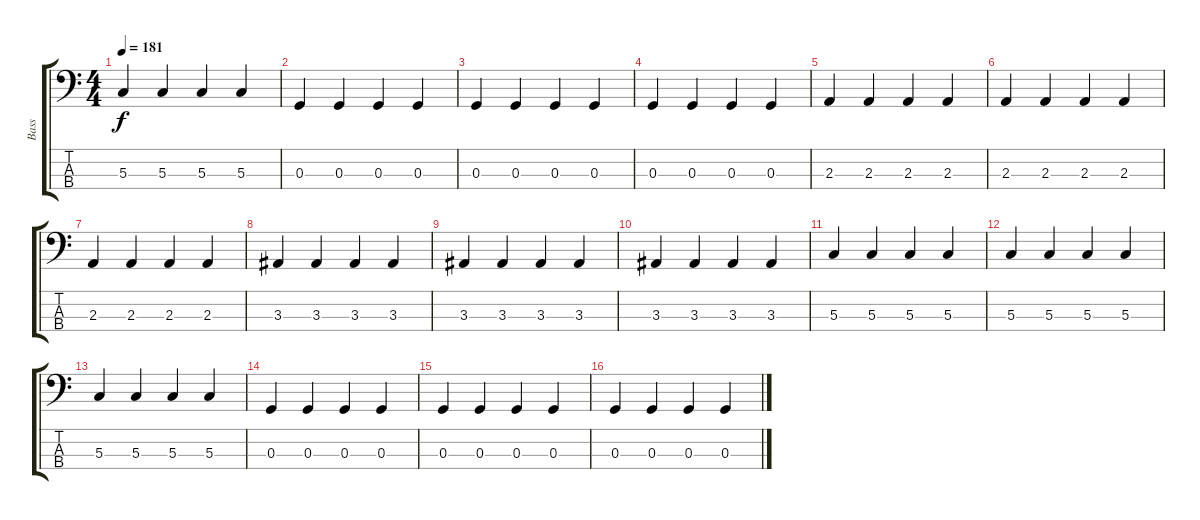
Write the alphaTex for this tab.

\track ("Bass" "Bass") {instrument electricbassfinger}
\staff {score tabs}
\tuning (F2 C2 G1 D1) {hide}
\ts (4 4)
\tempo 181
\clef f4
\ks c
5.3.4{dy f} 5.3.4 5.3.4 5.3.4 |
0.3.4 0.3.4 0.3.4 0.3.4 |
0.3.4 0.3.4 0.3.4 0.3.4 |
0.3.4 0.3.4 0.3.4 0.3.4 |
2.3.4 2.3.4 2.3.4 2.3.4 |
2.3.4 2.3.4 2.3.4 2.3.4 |
2.3.4 2.3.4 2.3.4 2.3.4 |
3.3.4 3.3.4 3.3.4 3.3.4 |
3.3.4 3.3.4 3.3.4 3.3.4 |
3.3.4 3.3.4 3.3.4 3.3.4 |
5.3.4 5.3.4 5.3.4 5.3.4 |
5.3.4 5.3.4 5.3.4 5.3.4 |
5.3.4 5.3.4 5.3.4 5.3.4 |
0.3.4 0.3.4 0.3.4 0.3.4 |
0.3.4 0.3.4 0.3.4 0.3.4 |
0.3.4 0.3.4 0.3.4 0.3.4
